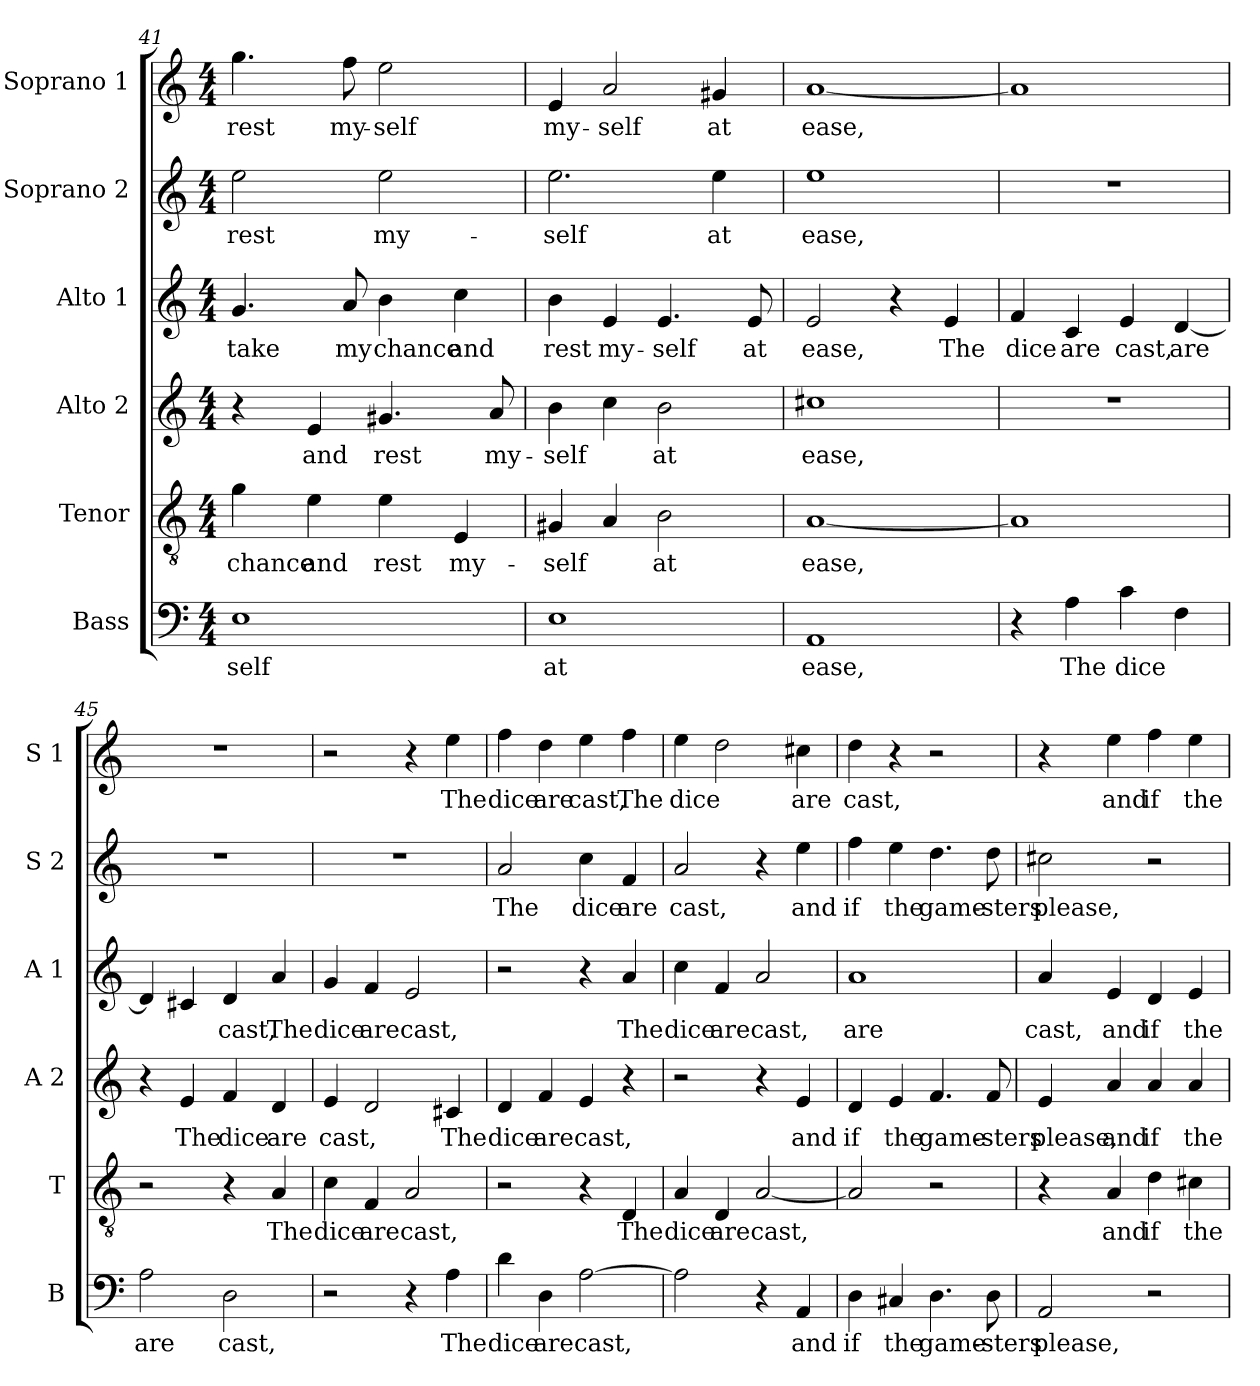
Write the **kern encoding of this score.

**kern	**text	**kern	**text	**kern	**text	**kern	**text	**kern	**text	**kern	**text
*part6	*part6	*part5	*part5	*part4	*part4	*part3	*part3	*part2	*part2	*part1	*part1
*staff6	*staff6	*staff5	*staff5	*staff4	*staff4	*staff3	*staff3	*staff2	*staff2	*staff1	*staff1
*I"Bass	*	*I"Tenor	*	*I"Alto 2	*	*I"Alto 1	*	*I"Soprano 2	*	*I"Soprano 1	*
*I'B	*	*I'T	*	*I'A 2	*	*I'A 1	*	*I'S 2	*	*I'S 1	*
*clefF4	*	*clefGv2	*	*clefG2	*	*clefG2	*	*clefG2	*	*clefG2	*
*k[]	*	*k[]	*	*k[]	*	*k[]	*	*k[]	*	*k[]	*
*C:	*	*C:	*	*C:	*	*C:	*	*C:	*	*C:	*
*M4/4	*	*M4/4	*	*M4/4	*	*M4/4	*	*M4/4	*	*M4/4	*
=41	=41	=41	=41	=41	=41	=41	=41	=41	=41	=41	=41
!	!LO:LY:b	!	!LO:LY:b	!	!	!	!LO:LY:b	!	!LO:LY:b	!	!LO:LY:b
1E	-self	4g\	chance	4r	.	4.g/	take	2ee\	rest	4.gg\	rest
!	!	!	!LO:LY:b	!	!LO:LY:b	!	!	!	!	!	!
.	.	4e\	and	4e/	and	.	.	.	.	.	.
!	!	!	!	!	!	!	!LO:LY:b	!	!	!	!LO:LY:b
.	.	.	.	.	.	8a/	my	.	.	8ff\	my-
!	!	!	!LO:LY:b	!	!LO:LY:b	!	!LO:LY:b	!	!LO:LY:b	!	!LO:LY:b
.	.	4e\	rest	4.g#X/	rest	4b\	chance	2ee\	my-	2ee\	-self
!	!	!	!LO:LY:b	!	!	!	!LO:LY:b	!	!	!	!
.	.	4E/	my-	.	.	4cc\	and	.	.	.	.
!	!	!	!	!	!LO:LY:b	!	!	!	!	!	!
.	.	.	.	8a/	my-	.	.	.	.	.	.
=42	=42	=42	=42	=42	=42	=42	=42	=42	=42	=42	=42
!	!LO:LY:b	!	!LO:LY:b	!	!LO:LY:b	!	!LO:LY:b	!	!LO:LY:b	!	!LO:LY:b
1E	at	4G#X/	-self	4b\	-self	4b\	rest	2.ee\	-self	4e/	my-
!	!	!	!	!	!	!	!LO:LY:b	!	!	!	!LO:LY:b
.	.	4A/	.	4cc\	.	4e/	my-	.	.	2a/	-self
!	!	!	!LO:LY:b	!	!LO:LY:b	!	!LO:LY:b	!	!	!	!
.	.	2B\	at	2b\	at	4.e/	-self	.	.	.	.
!	!	!	!	!	!	!	!	!	!LO:LY:b	!	!LO:LY:b
.	.	.	.	.	.	.	.	4ee\	at	4g#X/	at
!	!	!	!	!	!	!	!LO:LY:b	!	!	!	!
.	.	.	.	.	.	8e/	at	.	.	.	.
=43	=43	=43	=43	=43	=43	=43	=43	=43	=43	=43	=43
!	!LO:LY:b	!	!LO:LY:b	!	!LO:LY:b	!	!LO:LY:b	!	!LO:LY:b	!	!LO:LY:b
1AA	ease,	[1A	ease,	1cc#X	ease,	2e/	ease,	1ee	ease,	[1a	ease,
.	.	.	.	.	.	4r	.	.	.	.	.
!	!	!	!	!	!	!	!LO:LY:b	!	!	!	!
.	.	.	.	.	.	4e/	The	.	.	.	.
!!LO:LB:g=z
=44	=44	=44	=44	=44	=44	=44	=44	=44	=44	=44	=44
!	!	!	!	!	!	!	!LO:LY:b	!	!	!	!
4r	.	1A]	.	1r	.	4f/	dice	1r	.	1a]	.
!	!LO:LY:b	!	!	!	!	!	!LO:LY:b	!	!	!	!
4A\	The	.	.	.	.	4c/	are	.	.	.	.
!	!LO:LY:b	!	!	!	!	!	!LO:LY:b	!	!	!	!
4c\	dice	.	.	.	.	4e/	cast,	.	.	.	.
!	!	!	!	!	!	!	!LO:LY:b	!	!	!	!
4F\	.	.	.	.	.	[4d/	are	.	.	.	.
=45	=45	=45	=45	=45	=45	=45	=45	=45	=45	=45	=45
!	!LO:LY:b	!	!	!	!	!	!	!	!	!	!
2A\	are	2r	.	4r	.	4d/]	.	1r	.	1r	.
!	!	!	!	!	!LO:LY:b	!	!	!	!	!	!
.	.	.	.	4e/	The	4c#X/	.	.	.	.	.
!	!LO:LY:b	!	!	!	!LO:LY:b	!	!LO:LY:b	!	!	!	!
2D\	cast,	4r	.	4f/	dice	4d/	cast,	.	.	.	.
!	!	!	!LO:LY:b	!	!LO:LY:b	!	!LO:LY:b	!	!	!	!
.	.	4A/	The	4d/	are	4a/	The	.	.	.	.
=46	=46	=46	=46	=46	=46	=46	=46	=46	=46	=46	=46
!	!	!	!LO:LY:b	!	!LO:LY:b	!	!LO:LY:b	!	!	!	!
2r	.	4c\	dice	4e/	cast,	4g/	dice	1r	.	2r	.
!	!	!	!LO:LY:b	!	!	!	!LO:LY:b	!	!	!	!
.	.	4F/	are	2d/	.	4f/	are	.	.	.	.
!	!	!	!LO:LY:b	!	!	!	!LO:LY:b	!	!	!	!
4r	.	2A/	cast,	.	.	2e/	cast,	.	.	4r	.
!	!LO:LY:b	!	!	!	!LO:LY:b	!	!	!	!	!	!LO:LY:b
4A\	The	.	.	4c#X/	The	.	.	.	.	4ee\	The
=47	=47	=47	=47	=47	=47	=47	=47	=47	=47	=47	=47
!	!LO:LY:b	!	!	!	!LO:LY:b	!	!	!	!LO:LY:b	!	!LO:LY:b
4d\	dice	2r	.	4d/	dice	2r	.	2a/	The	4ff\	dice
!	!LO:LY:b	!	!	!	!LO:LY:b	!	!	!	!	!	!LO:LY:b
4D\	are	.	.	4f/	are	.	.	.	.	4dd\	are
!	!LO:LY:b	!	!	!	!LO:LY:b	!	!	!	!LO:LY:b	!	!LO:LY:b
[2A\	cast,	4r	.	4e/	cast,	4r	.	4cc\	dice	4ee\	cast,
!	!	!	!LO:LY:b	!	!	!	!LO:LY:b	!	!LO:LY:b	!	!LO:LY:b
.	.	4D/	The	4r	.	4a/	The	4f/	are	4ff\	The
=48	=48	=48	=48	=48	=48	=48	=48	=48	=48	=48	=48
!	!	!	!LO:LY:b	!	!	!	!LO:LY:b	!	!LO:LY:b	!	!LO:LY:b
2A\]	.	4A/	dice	2r	.	4cc\	dice	2a/	cast,	4ee\	dice
!	!	!	!LO:LY:b	!	!	!	!LO:LY:b	!	!	!	!
.	.	4D/	are	.	.	4f/	are	.	.	2dd\	.
!	!	!	!LO:LY:b	!	!	!	!LO:LY:b	!	!	!	!
4r	.	[2A/	cast,	4r	.	2a/	cast,	4r	.	.	.
!	!LO:LY:b	!	!	!	!LO:LY:b	!	!	!	!LO:LY:b	!	!LO:LY:b
4AA/	and	.	.	4e/	and	.	.	4ee\	and	4cc#X\	are
=49	=49	=49	=49	=49	=49	=49	=49	=49	=49	=49	=49
!	!LO:LY:b	!	!	!	!LO:LY:b	!	!LO:LY:b	!	!LO:LY:b	!	!LO:LY:b
4D\	if	2A/]	.	4d/	if	1a	are	4ff\	if	4dd\	cast,
!	!LO:LY:b	!	!	!	!LO:LY:b	!	!	!	!LO:LY:b	!	!
4C#X/	the	.	.	4e/	the	.	.	4ee\	the	4r	.
!	!LO:LY:b	!	!	!	!LO:LY:b	!	!	!	!LO:LY:b	!	!
4.D\	game-	2r	.	4.f/	game-	.	.	4.dd\	game-	2r	.
!	!LO:LY:b	!	!	!	!LO:LY:b	!	!	!	!LO:LY:b	!	!
8D\	-sters	.	.	8f/	-sters	.	.	8dd\	-sters	.	.
=50	=50	=50	=50	=50	=50	=50	=50	=50	=50	=50	=50
!	!LO:LY:b	!	!	!	!LO:LY:b	!	!LO:LY:b	!	!LO:LY:b	!	!
2AA/	please,	4r	.	4e/	please,	4a/	cast,	2cc#X\	please,	4r	.
!	!	!	!LO:LY:b	!	!LO:LY:b	!	!LO:LY:b	!	!	!	!LO:LY:b
.	.	4A/	and	4a/	and	4e/	and	.	.	4ee\	and
!	!	!	!LO:LY:b	!	!LO:LY:b	!	!LO:LY:b	!	!	!	!LO:LY:b
2r	.	4d\	if	4a/	if	4d/	if	2r	.	4ff\	if
!	!	!	!LO:LY:b	!	!LO:LY:b	!	!LO:LY:b	!	!	!	!LO:LY:b
.	.	4c#X\	the	4a/	the	4e/	the	.	.	4ee\	the
=	=	=	=	=	=	=	=	=	=	=	=
*-	*-	*-	*-	*-	*-	*-	*-	*-	*-	*-	*-
